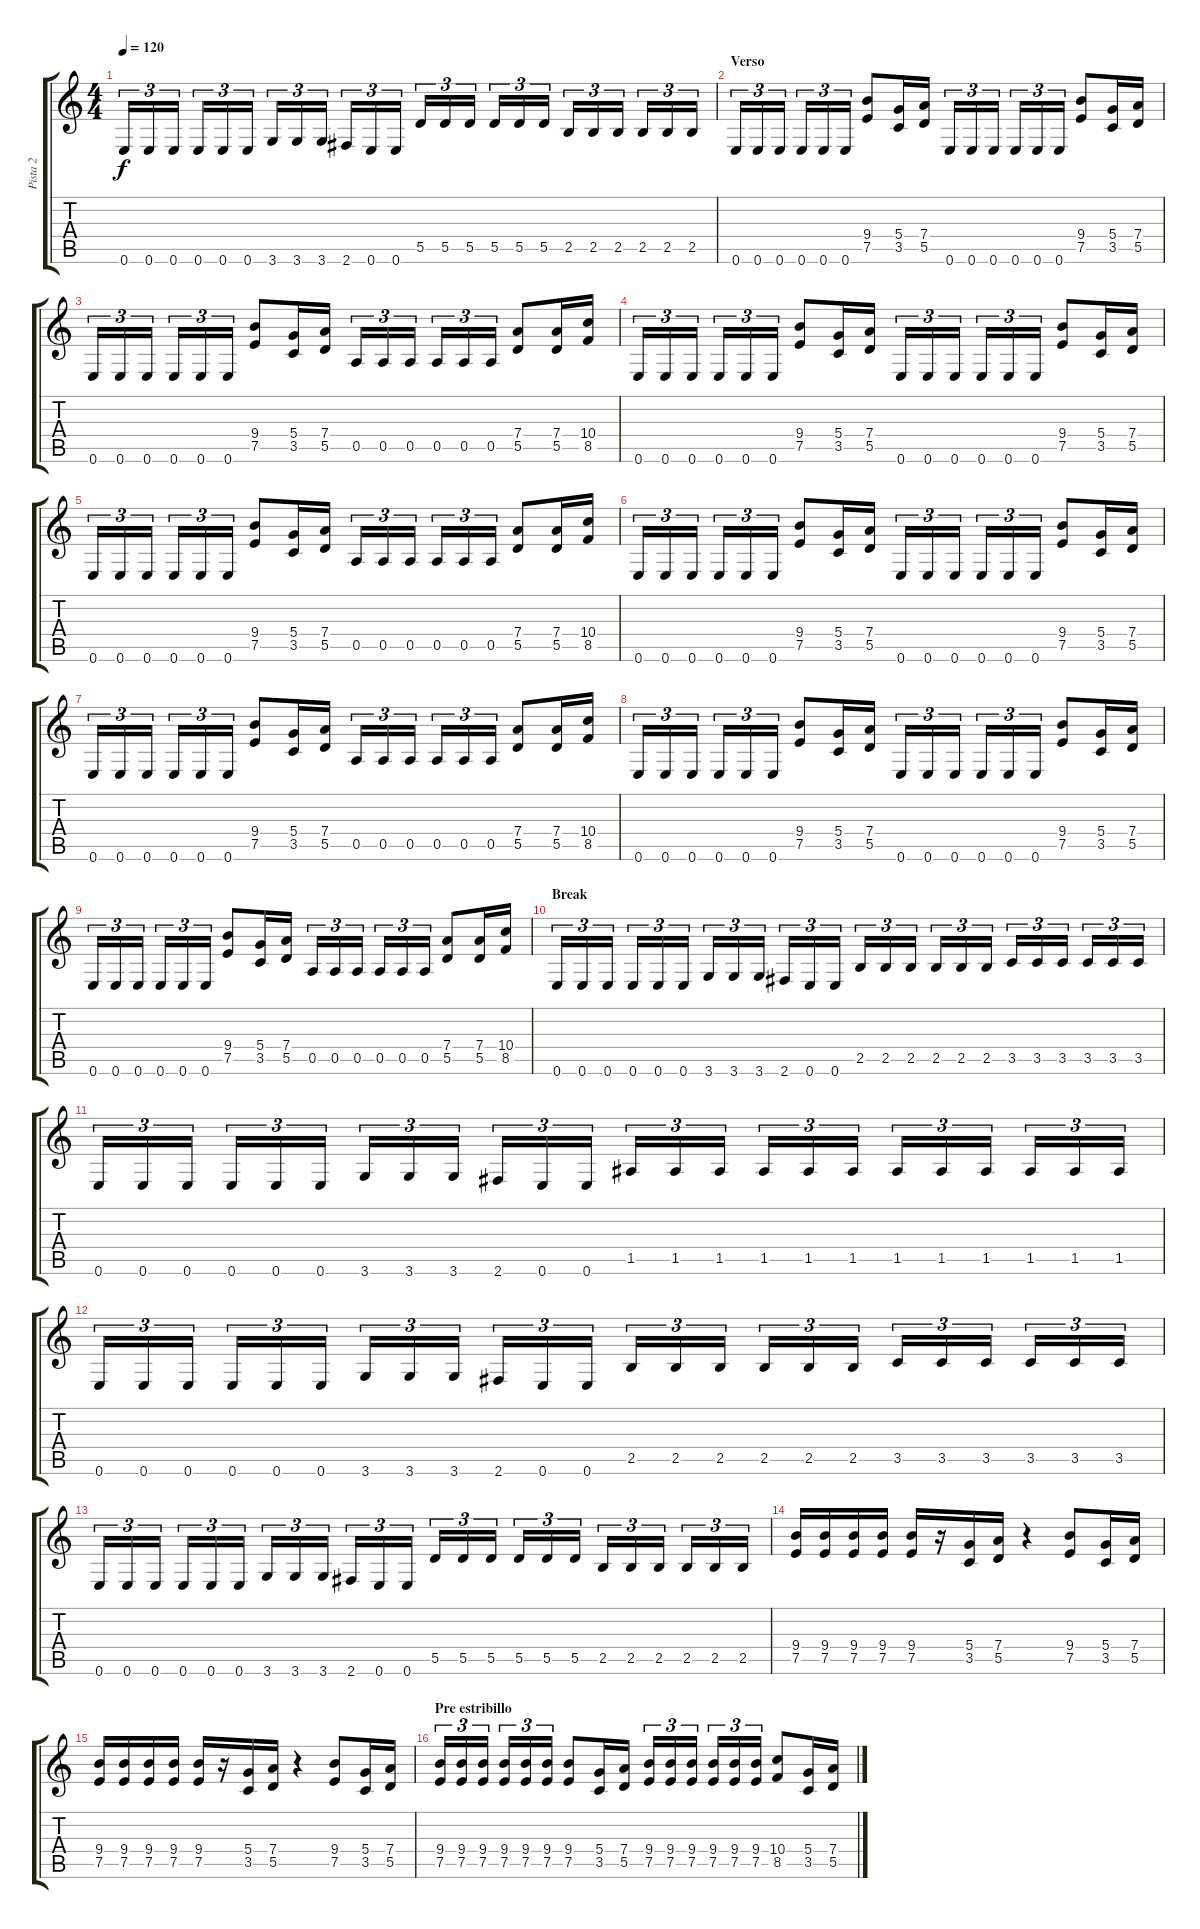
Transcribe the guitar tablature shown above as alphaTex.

\track ("Pista 2" "Pista 2") {instrument distortionguitar}
\staff {score tabs}
\tuning (E4 B3 G3 D3 A2 E2) {hide}
\ts (4 4)
\tempo 120
\clef g2
\ks c
0.6.16{tu (3 2) dy f} 0.6.16{tu (3 2)} 0.6.16{tu (3 2)} 0.6.16{tu (3 2)} 0.6.16{tu (3 2)} 0.6.16{tu (3 2)} 3.6.16{tu (3 2)} 3.6.16{tu (3 2)} 3.6.16{tu (3 2)} 2.6.16{tu (3 2)} 0.6.16{tu (3 2)} 0.6.16{tu (3 2)} 5.5.16{tu (3 2)} 5.5.16{tu (3 2)} 5.5.16{tu (3 2)} 5.5.16{tu (3 2)} 5.5.16{tu (3 2)} 5.5.16{tu (3 2)} 2.5.16{tu (3 2)} 2.5.16{tu (3 2)} 2.5.16{tu (3 2)} 2.5.16{tu (3 2)} 2.5.16{tu (3 2)} 2.5.16{tu (3 2)} |
\section ("" "Verso")
0.6.16{tu (3 2)} 0.6.16{tu (3 2)} 0.6.16{tu (3 2)} 0.6.16{tu (3 2)} 0.6.16{tu (3 2)} 0.6.16{tu (3 2)} (9.4 7.5).8 (5.4 3.5).16 (7.4 5.5).16 0.6.16{tu (3 2)} 0.6.16{tu (3 2)} 0.6.16{tu (3 2)} 0.6.16{tu (3 2)} 0.6.16{tu (3 2)} 0.6.16{tu (3 2)} (9.4 7.5).8 (5.4 3.5).16 (7.4 5.5).16 |
0.6.16{tu (3 2)} 0.6.16{tu (3 2)} 0.6.16{tu (3 2)} 0.6.16{tu (3 2)} 0.6.16{tu (3 2)} 0.6.16{tu (3 2)} (9.4 7.5).8 (5.4 3.5).16 (7.4 5.5).16 0.5.16{tu (3 2)} 0.5.16{tu (3 2)} 0.5.16{tu (3 2)} 0.5.16{tu (3 2)} 0.5.16{tu (3 2)} 0.5.16{tu (3 2)} (7.4 5.5).8 (7.4 5.5).16 (10.4 8.5).16 |
0.6.16{tu (3 2)} 0.6.16{tu (3 2)} 0.6.16{tu (3 2)} 0.6.16{tu (3 2)} 0.6.16{tu (3 2)} 0.6.16{tu (3 2)} (9.4 7.5).8 (5.4 3.5).16 (7.4 5.5).16 0.6.16{tu (3 2)} 0.6.16{tu (3 2)} 0.6.16{tu (3 2)} 0.6.16{tu (3 2)} 0.6.16{tu (3 2)} 0.6.16{tu (3 2)} (9.4 7.5).8 (5.4 3.5).16 (7.4 5.5).16 |
0.6.16{tu (3 2)} 0.6.16{tu (3 2)} 0.6.16{tu (3 2)} 0.6.16{tu (3 2)} 0.6.16{tu (3 2)} 0.6.16{tu (3 2)} (9.4 7.5).8 (5.4 3.5).16 (7.4 5.5).16 0.5.16{tu (3 2)} 0.5.16{tu (3 2)} 0.5.16{tu (3 2)} 0.5.16{tu (3 2)} 0.5.16{tu (3 2)} 0.5.16{tu (3 2)} (7.4 5.5).8 (7.4 5.5).16 (10.4 8.5).16 |
0.6.16{tu (3 2)} 0.6.16{tu (3 2)} 0.6.16{tu (3 2)} 0.6.16{tu (3 2)} 0.6.16{tu (3 2)} 0.6.16{tu (3 2)} (9.4 7.5).8 (5.4 3.5).16 (7.4 5.5).16 0.6.16{tu (3 2)} 0.6.16{tu (3 2)} 0.6.16{tu (3 2)} 0.6.16{tu (3 2)} 0.6.16{tu (3 2)} 0.6.16{tu (3 2)} (9.4 7.5).8 (5.4 3.5).16 (7.4 5.5).16 |
0.6.16{tu (3 2)} 0.6.16{tu (3 2)} 0.6.16{tu (3 2)} 0.6.16{tu (3 2)} 0.6.16{tu (3 2)} 0.6.16{tu (3 2)} (9.4 7.5).8 (5.4 3.5).16 (7.4 5.5).16 0.5.16{tu (3 2)} 0.5.16{tu (3 2)} 0.5.16{tu (3 2)} 0.5.16{tu (3 2)} 0.5.16{tu (3 2)} 0.5.16{tu (3 2)} (7.4 5.5).8 (7.4 5.5).16 (10.4 8.5).16 |
0.6.16{tu (3 2)} 0.6.16{tu (3 2)} 0.6.16{tu (3 2)} 0.6.16{tu (3 2)} 0.6.16{tu (3 2)} 0.6.16{tu (3 2)} (9.4 7.5).8 (5.4 3.5).16 (7.4 5.5).16 0.6.16{tu (3 2)} 0.6.16{tu (3 2)} 0.6.16{tu (3 2)} 0.6.16{tu (3 2)} 0.6.16{tu (3 2)} 0.6.16{tu (3 2)} (9.4 7.5).8 (5.4 3.5).16 (7.4 5.5).16 |
0.6.16{tu (3 2)} 0.6.16{tu (3 2)} 0.6.16{tu (3 2)} 0.6.16{tu (3 2)} 0.6.16{tu (3 2)} 0.6.16{tu (3 2)} (9.4 7.5).8 (5.4 3.5).16 (7.4 5.5).16 0.5.16{tu (3 2)} 0.5.16{tu (3 2)} 0.5.16{tu (3 2)} 0.5.16{tu (3 2)} 0.5.16{tu (3 2)} 0.5.16{tu (3 2)} (7.4 5.5).8 (7.4 5.5).16 (10.4 8.5).16 |
\section ("" "Break")
0.6.16{tu (3 2)} 0.6.16{tu (3 2)} 0.6.16{tu (3 2)} 0.6.16{tu (3 2)} 0.6.16{tu (3 2)} 0.6.16{tu (3 2)} 3.6.16{tu (3 2)} 3.6.16{tu (3 2)} 3.6.16{tu (3 2)} 2.6.16{tu (3 2)} 0.6.16{tu (3 2)} 0.6.16{tu (3 2)} 2.5.16{tu (3 2)} 2.5.16{tu (3 2)} 2.5.16{tu (3 2)} 2.5.16{tu (3 2)} 2.5.16{tu (3 2)} 2.5.16{tu (3 2)} 3.5.16{tu (3 2)} 3.5.16{tu (3 2)} 3.5.16{tu (3 2)} 3.5.16{tu (3 2)} 3.5.16{tu (3 2)} 3.5.16{tu (3 2)} |
0.6.16{tu (3 2)} 0.6.16{tu (3 2)} 0.6.16{tu (3 2)} 0.6.16{tu (3 2)} 0.6.16{tu (3 2)} 0.6.16{tu (3 2)} 3.6.16{tu (3 2)} 3.6.16{tu (3 2)} 3.6.16{tu (3 2)} 2.6.16{tu (3 2)} 0.6.16{tu (3 2)} 0.6.16{tu (3 2)} 1.5.16{tu (3 2)} 1.5.16{tu (3 2)} 1.5.16{tu (3 2)} 1.5.16{tu (3 2)} 1.5.16{tu (3 2)} 1.5.16{tu (3 2)} 1.5.16{tu (3 2)} 1.5.16{tu (3 2)} 1.5.16{tu (3 2)} 1.5.16{tu (3 2)} 1.5.16{tu (3 2)} 1.5.16{tu (3 2)} |
0.6.16{tu (3 2)} 0.6.16{tu (3 2)} 0.6.16{tu (3 2)} 0.6.16{tu (3 2)} 0.6.16{tu (3 2)} 0.6.16{tu (3 2)} 3.6.16{tu (3 2)} 3.6.16{tu (3 2)} 3.6.16{tu (3 2)} 2.6.16{tu (3 2)} 0.6.16{tu (3 2)} 0.6.16{tu (3 2)} 2.5.16{tu (3 2)} 2.5.16{tu (3 2)} 2.5.16{tu (3 2)} 2.5.16{tu (3 2)} 2.5.16{tu (3 2)} 2.5.16{tu (3 2)} 3.5.16{tu (3 2)} 3.5.16{tu (3 2)} 3.5.16{tu (3 2)} 3.5.16{tu (3 2)} 3.5.16{tu (3 2)} 3.5.16{tu (3 2)} |
0.6.16{tu (3 2)} 0.6.16{tu (3 2)} 0.6.16{tu (3 2)} 0.6.16{tu (3 2)} 0.6.16{tu (3 2)} 0.6.16{tu (3 2)} 3.6.16{tu (3 2)} 3.6.16{tu (3 2)} 3.6.16{tu (3 2)} 2.6.16{tu (3 2)} 0.6.16{tu (3 2)} 0.6.16{tu (3 2)} 5.5.16{tu (3 2)} 5.5.16{tu (3 2)} 5.5.16{tu (3 2)} 5.5.16{tu (3 2)} 5.5.16{tu (3 2)} 5.5.16{tu (3 2)} 2.5.16{tu (3 2)} 2.5.16{tu (3 2)} 2.5.16{tu (3 2)} 2.5.16{tu (3 2)} 2.5.16{tu (3 2)} 2.5.16{tu (3 2)} |
(9.4 7.5).16 (9.4 7.5).16 (9.4 7.5).16 (9.4 7.5).16 (9.4 7.5).16 r.16 (5.4 3.5).16 (7.4 5.5).16 r.4 (9.4 7.5).8 (5.4 3.5).16 (7.4 5.5).16 |
(9.4 7.5).16 (9.4 7.5).16 (9.4 7.5).16 (9.4 7.5).16 (9.4 7.5).16 r.16 (5.4 3.5).16 (7.4 5.5).16 r.4 (9.4 7.5).8 (5.4 3.5).16 (7.4 5.5).16 |
\section ("" "Pre estribillo")
(9.4 7.5).16{tu (3 2)} (9.4 7.5).16{tu (3 2)} (9.4 7.5).16{tu (3 2)} (9.4 7.5).16{tu (3 2)} (9.4 7.5).16{tu (3 2)} (9.4 7.5).16{tu (3 2)} (9.4 7.5).8 (5.4 3.5).16 (7.4 5.5).16 (9.4 7.5).16{tu (3 2)} (9.4 7.5).16{tu (3 2)} (9.4 7.5).16{tu (3 2)} (9.4 7.5).16{tu (3 2)} (9.4 7.5).16{tu (3 2)} (9.4 7.5).16{tu (3 2)} (10.4 8.5).8 (5.4 3.5).16 (7.4 5.5).16
